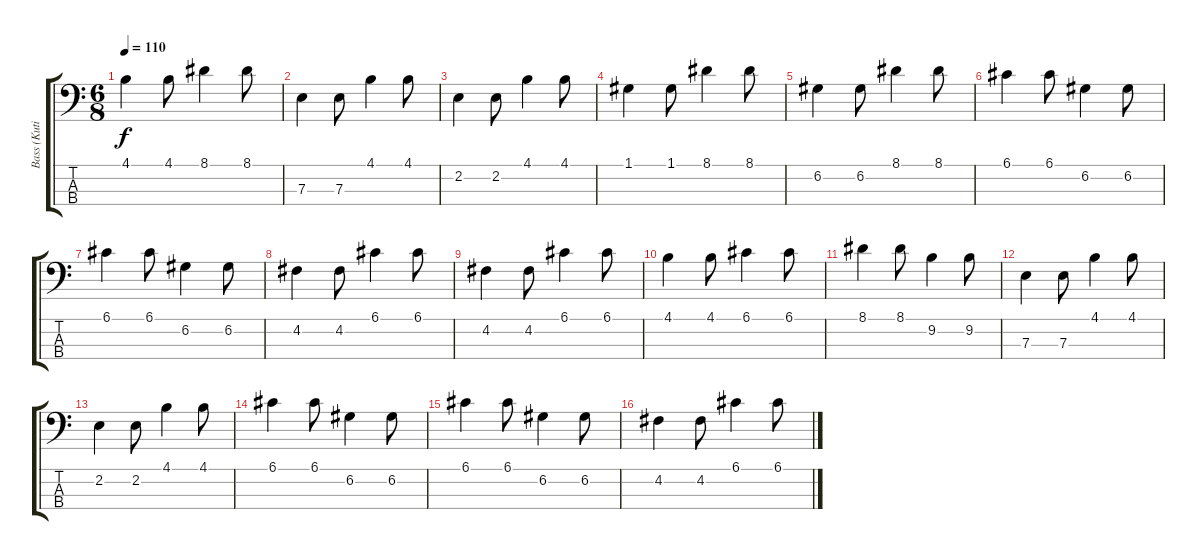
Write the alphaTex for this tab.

\track ("Bass (Kutikov)" "Bass (Kuti") {instrument electricbassfinger}
\staff {score tabs}
\tuning (G2 D2 A1 E1) {hide}
\ts (6 8)
\tempo 110
\clef f4
\ks c
4.1.4{dy f} 4.1.8 8.1.4 8.1.8 |
7.3.4 7.3.8 4.1.4 4.1.8 |
2.2.4 2.2.8 4.1.4 4.1.8 |
1.1.4 1.1.8 8.1.4 8.1.8 |
6.2.4 6.2.8 8.1.4 8.1.8 |
6.1.4 6.1.8 6.2.4 6.2.8 |
6.1.4 6.1.8 6.2.4 6.2.8 |
4.2.4 4.2.8 6.1.4 6.1.8 |
4.2.4 4.2.8 6.1.4 6.1.8 |
4.1.4 4.1.8 6.1.4 6.1.8 |
8.1.4 8.1.8 9.2.4 9.2.8 |
7.3.4 7.3.8 4.1.4 4.1.8 |
2.2.4 2.2.8 4.1.4 4.1.8 |
6.1.4 6.1.8 6.2.4 6.2.8 |
6.1.4 6.1.8 6.2.4 6.2.8 |
4.2.4 4.2.8 6.1.4 6.1.8
